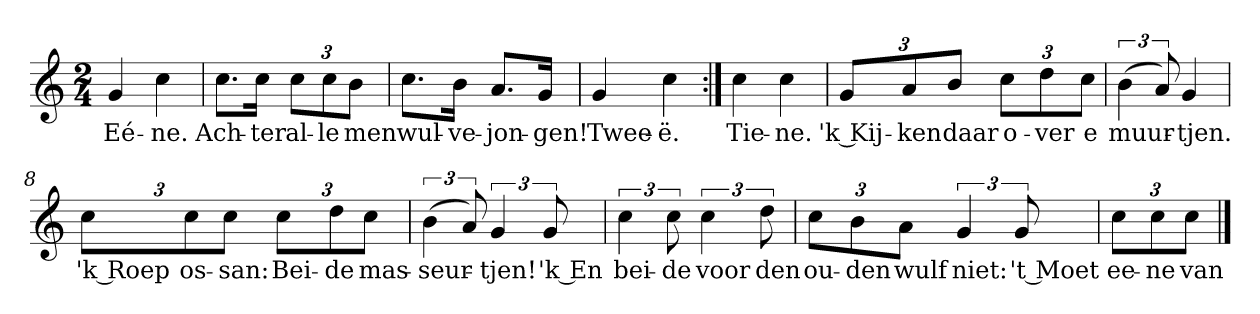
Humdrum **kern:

**kern	**text
*part1	*part1
*staff1	*staff1
*clefG2	*
*k[]	*
*C:	*
*M2/4	*
*MM120	*
=1	=1
4g	Eé-
4cc	-ne.
=2	=2
8.cc\L	Ach-
16cc\Jk	-ter
12cc\L	al-
12cc\	-le
12b\J	men
=3	=3
8.cc\L	wul-
16b\Jk	-ve-
8.a/L	-jon-
16g/Jk	-gen!
=4	=4
4g	Twee-
4cc	-ë.
=5:|!	=5:|!
4cc	Tie-
4cc	-ne.
=6	=6
12g/L	'k Kij-
12a/	-ken
12b/J	daar
12cc\L	o-
12dd\	-ver
12cc\J	e
=7	=7
(6b	muur-
12a)	.
4g	-tjen.
=8	=8
12cc\L	'k Roep
12cc\	os-
12cc\J	-san:
12cc\L	Bei-
12dd\	-de
12cc\J	mas-
=9	=9
(6b	-seur-
12a)	.
6g	-tjen!
12g	'k En
=10	=10
6cc	bei-
12cc	-de
6cc	voor
12dd	den
=11	=11
12cc\L	ou-
12b\	-den
12a\J	wulf
6g	niet:
12g	't Moet
=12	=12
12cc\L	ee-
12cc\	-ne
12cc\J	van
==	==
*-	*-
